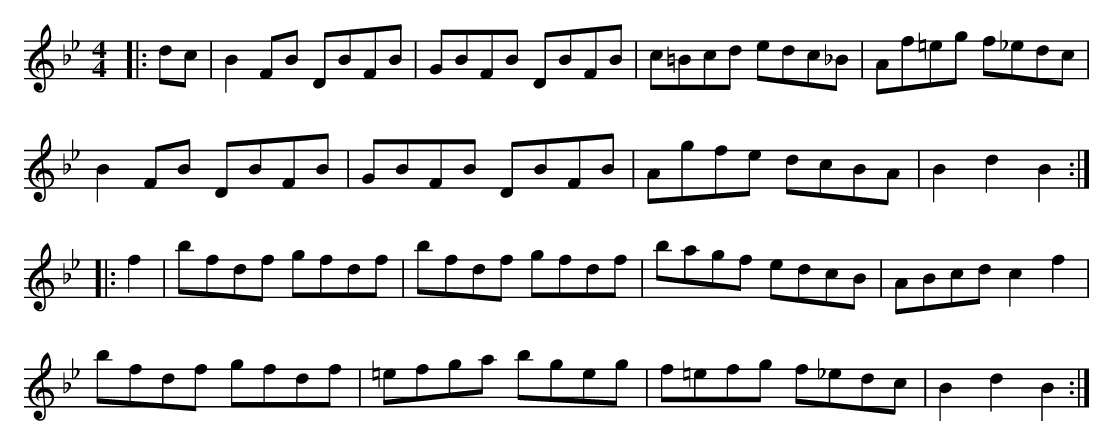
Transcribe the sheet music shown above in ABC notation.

X:1
M:4/4
K:Cdor
|:dc|B2 FB DBFB|GBFB DBFB|c=Bcd edc_B|Af=eg f_edc|
B2 FB DBFB|GBFB DBFB|Agfe dcBA|B2 d2 B2:|
|:f2|bfdf gfdf|bfdf gfdf|bagf edcB|ABcd c2 f2|
bfdf gfdf|=efga bgeg|f=efg f_edc|B2 d2 B2:|
